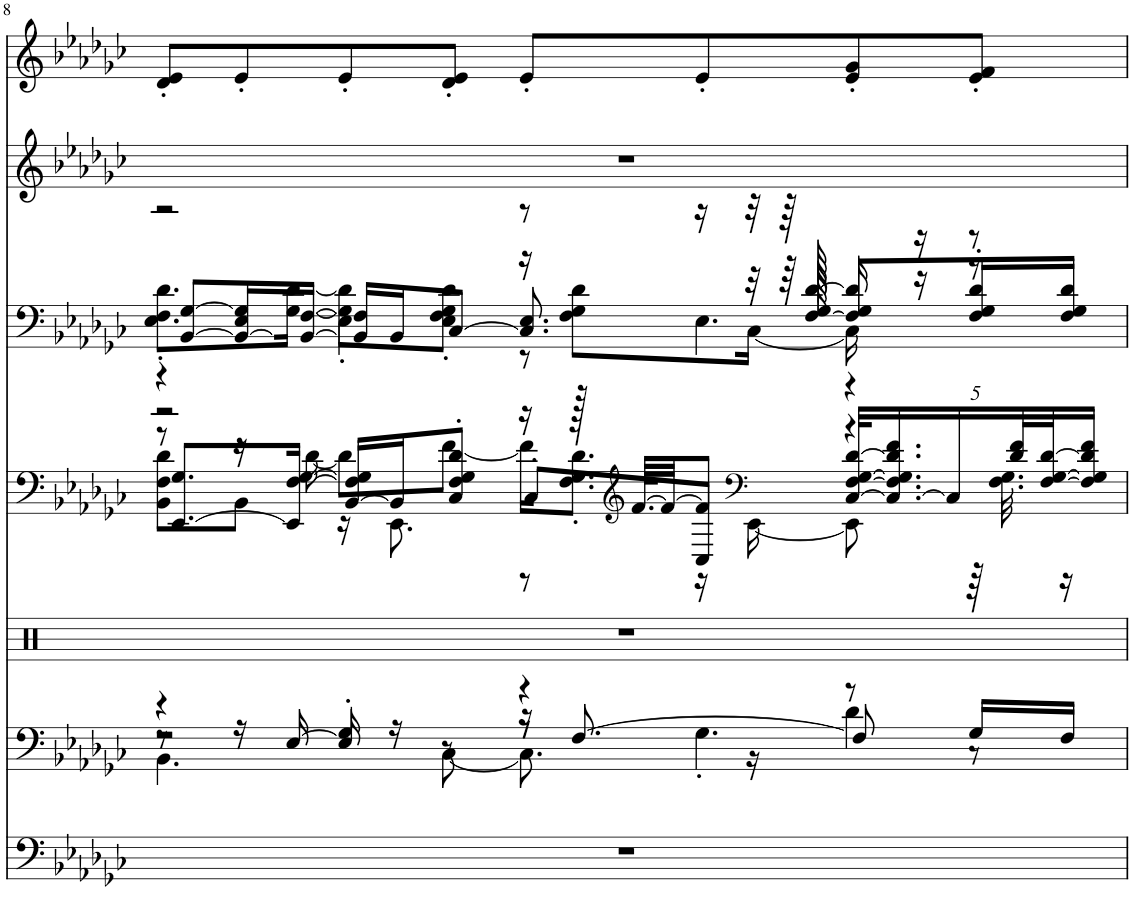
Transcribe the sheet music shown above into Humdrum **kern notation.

**kern	**kern	**kern	**kern	**kern	**kern	**kern
*part7	*part6	*part5	*part4	*part3	*part2	*part1
*staff7	*staff6	*staff5	*staff4	*staff3	*staff2	*staff1
*I"DistortionGtr	*I"Jazz Guitar	*I"Percussion	*I"Nylon Gtr.	*I"Steel Gtr.	*I"Calliope	*I"DistortionGtr
!!LO:PB:g=z
*clefF4	*clefF4	*clefX	*clefF4	*clefF4	*clefG2	*clefG2
*k[b-e-a-d-g-c-]	*k[b-e-a-d-g-c-]	*k[]	*k[b-e-a-d-g-c-]	*k[b-e-a-d-g-c-]	*k[b-e-a-d-g-c-]	*k[b-e-a-d-g-c-]
*M4/4	*M4/4	*M4/4	*M4/4	*M4/4	*M4/4	*M4/4
=8	=8	=8	=8	=8	=8	=8
*	*^	*	*^	*^	*	*
*	*	*^	*	*	*^	*	*^	*	*
*	*	*	*^	*	*	*	*^	*	*	*^	*	*
1r	4r	2r	8r	4.BB-\	1r	2r	8r	[8.EE-/ 8.G-/L	8BB-\ 8F\ 8d-\L	2r	8.E-\' 8.F\' 8.d-\'L	[8BB-/ [8G-/L	4r	1r	8d-/' 8e-/'L
.	.	.	16r	.	.	.	16r	.	8BB-\J	.	.	16BB-/_ 16E-/ 16G-/]L	.	.	8e-'/
.	.	.	[16E-/	.	.	.	[16d-\	16EE-/] [16F/ [16G-/Jk	.	.	[16G-\ [16d-\Jk	16BB-/_ [16F/JJ	.	.	.
.	4G-'/	.	16E-/]	.	.	.	8d-\L]	[16BB-/ 16F/] 16G-/]LL	16r	.	8G-\] 8d-\]L	16BB-/] 16F/]LL	4E-'\	.	8e-'/
.	.	.	16r	.	.	.	.	16BB-/J]	8.EE-\	.	.	16BB-/J	.	.	.
.	.	.	8r	[8C-\	.	.	[8f\J	8C-/' 8F/' 8G-/' 8d-/'J	.	.	8E-\' 8F\' 8G-\' 8d-\'J	[8C-/J	.	.	8d-/' 8e-/'J
.	4r	8r	16r	8.C-\]	.	16r	16f\KL]	8C-'/L	8r	8r	16r	8.C-/] 8.E-/	8r	.	8e-'/L
.	.	.	[8.F/	.	.	128r	8.F\' 8.G-\' 8.d-\'J	.	.	.	8F\ 8G-\ 8d-\L	.	.	.	.
*	*	*	*	*	*	*clefG2	*	*	*	*	*	*	*	*	*
.	.	.	.	.	.	[64.f/KLLL	.	.	.	.	.	.	.	.	.
.	.	.	.	.	.	32f/JJ_	.	.	.	.	.	.	.	.	.
.	.	4.G-'\	.	.	.	8f/J]	.	8C-/J	16r	16r	.	.	4.E-'\	.	8e-'/
*	*	*	*	*	*	*clefF4	*	*	*	*	*	*	*	*	*
.	.	.	.	16r	.	.	.	.	[16EE-\	32r	[16C-\Jk	32r	.	.	.
.	.	.	.	.	.	.	.	.	.	64r	.	64r	.	.	.
.	.	.	.	.	.	.	.	.	.	[64F/ [64d-/	.	64G-/	.	.	.
*	*	*	*	*	*	*	*	*Xbrackettup	*	*	*	*	*	*	*
.	8r	.	8F/]	4d-\	.	4r	4r	[40C-/ [40F/ [40G-/ [40d-/KLL	8EE-\]	16F/] 16d-/]	16C-\]	8G-/L	.	.	8e-/' 8g-/'
.	.	.	.	.	.	.	.	20.C-/_ 20.F/] 20.G-/] 20.d-/] 20.f/	.	.	.	.	.	.	.
.	.	.	.	.	.	.	.	.	.	16r	16r	.	.	.	.
.	.	.	.	.	.	.	.	20C-/]	.	.	.	.	.	.	.
.	16G-/LL	.	8r	.	.	.	.	.	64r	8r	8r	16F/' 16G-/' 16d-/'L	.	.	8e-/' 8f/'J
.	.	.	.	.	.	.	.	.	32.F\ 32.G-\	.	.	.	.	.	.
.	.	.	.	.	.	.	.	40d-/ 40f/L	.	.	.	.	.	.	.
.	.	.	.	.	.	.	.	[40F/ [40G-/ [40d-/J	.	.	.	.	.	.	.
.	16F/JJ	.	.	.	.	.	.	.	16r	.	.	16F/ 16G-/ 16d-/JJ	.	.	.
.	.	.	.	.	.	.	.	20F/] 20G-/] 20d-/] 20f/JJ	.	.	.	.	.	.	.
*	*	*	*	*	*	*v	*v	*v	*v	*	*	*	*	*	*
*	*v	*v	*v	*v	*	*	*v	*v	*v	*v	*	*
=	=	=	=	=	=	=
*-	*-	*-	*-	*-	*-	*-
